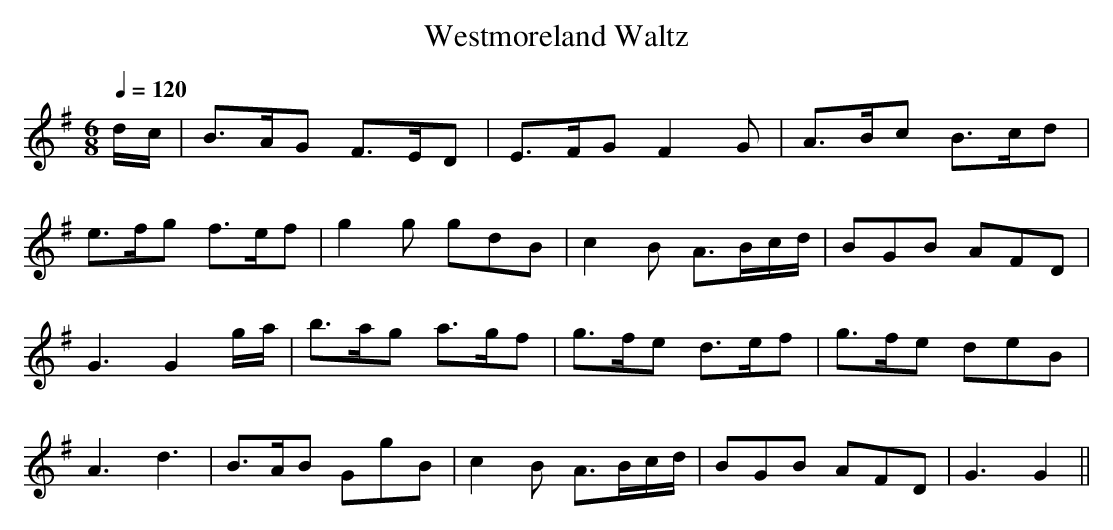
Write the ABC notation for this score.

X:1
T:Westmoreland Waltz
L:1/8
M:6/8
Q:1/4=120
K:G
K:G % 1 sharps
d/2c/2| B3/2A/2G F3/2E/2D| E3/2F/2G F2G| A3/2B/2c B3/2c/2d|
e3/2f/2g f3/2e/2f| g2g gdB| c2B A3/2B/2c/2d/2| BGB AFD|
G3 G2g/2a/2| b3/2a/2g a3/2g/2f| g3/2f/2e d3/2e/2f| g3/2f/2e deB|
A3 d3| B3/2A/2B GgB| c2B A3/2B/2c/2d/2| BGB AFD| G3 G2 ||
